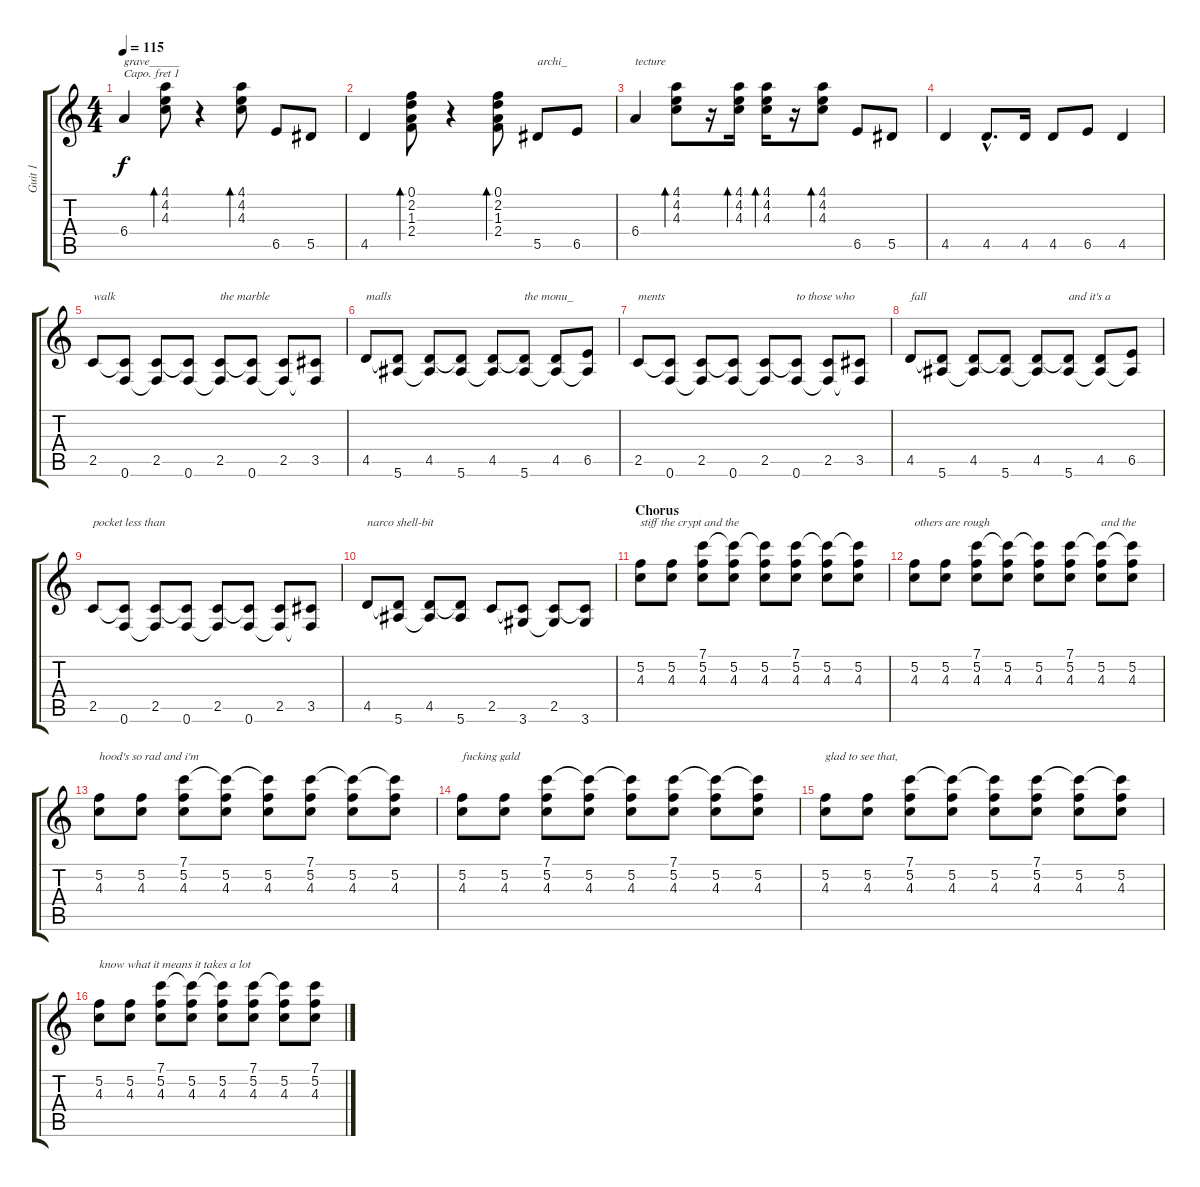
\track ("Guit 1 " "Guit 1 ") {instrument electricguitarjazz}
\staff {score tabs}
\capo 1
\tuning (E4 B3 G3 D3 A2 E2) {hide}
\ts (4 4)
\tempo 115
\clef g2
\ks c
6.4.4{txt "grave_____" dy f} (4.1 4.2 4.3).8{bd 30} r.4 (4.1 4.2 4.3).8{bd 30} 6.5.8 5.5.8 |
4.5.4 (0.1 2.2 1.3 2.4).8{bd 30} r.4 (0.1 2.2 1.3 2.4).8{bd 30} 5.5.8{txt "archi_"} 6.5.8 |
6.4.4{txt "tecture"} (4.1 4.2 4.3).8{bd 30} r.16 (4.1 4.2 4.3).16{bd 30} (4.1 4.2 4.3).16{bd 30} r.16 (4.1 4.2 4.3).8{bd 30} 6.5.8 5.5.8 |
4.5.4 4.5{hac}.8{d} 4.5.16 4.5.8 6.5.8 4.5.4 |
\section ("" "")
2.5.8{txt "walk"} (2.5{t} 0.6).8 (2.5 0.6{t}).8 (2.5{t} 0.6).8 (2.5 0.6{t}).8{txt "the marble"} (2.5{t} 0.6).8 (2.5 0.6{t}).8 (3.5 0.6{t}).8 |
4.5.8{txt "malls"} (4.5{t} 5.6).8 (4.5 5.6{t}).8 (4.5{t} 5.6).8 (4.5 5.6{t}).8 (4.5{t} 5.6).8{txt "the monu_"} (4.5 5.6{t}).8 (6.5 5.6{t}).8 |
2.5.8{txt "ments"} (2.5{t} 0.6).8 (2.5 0.6{t}).8 (2.5{t} 0.6).8 (2.5 0.6{t}).8 (2.5{t} 0.6).8{txt "to those who"} (2.5 0.6{t}).8 (3.5 0.6{t}).8 |
4.5.8{txt "fall"} (4.5{t} 5.6).8 (4.5 5.6{t}).8 (4.5{t} 5.6).8 (4.5 5.6{t}).8 (4.5{t} 5.6).8{txt "and it's a"} (4.5 5.6{t}).8 (6.5 5.6{t}).8 |
2.5.8{txt "pocket less than "} (2.5{t} 0.6).8 (2.5 0.6{t}).8 (2.5{t} 0.6).8 (2.5 0.6{t}).8 (2.5{t} 0.6).8 (2.5 0.6{t}).8 (3.5 0.6{t}).8 |
4.5.8{txt "narco shell-bit"} (4.5{t} 5.6).8 (4.5 5.6{t}).8 (4.5{t} 5.6).8 2.5.8 (2.5{t} 3.6).8 (2.5 3.6{t}).8 (2.5{t} 3.6).8 |
\section ("" "Chorus")
(5.2 4.3).8{txt "stiff the crypt and the" volume 10 instrument overdrivenguitar} (5.2 4.3).8 (7.1 5.2 4.3).8 (7.1{t} 5.2 4.3).8 (7.1{t} 5.2 4.3).8 (7.1 5.2 4.3).8 (7.1{t} 5.2 4.3).8 (7.1{t} 5.2 4.3).8 |
(5.2 4.3).8{txt "others are rough "} (5.2 4.3).8 (7.1 5.2 4.3).8 (7.1{t} 5.2 4.3).8 (7.1{t} 5.2 4.3).8 (7.1 5.2 4.3).8 (7.1{t} 5.2 4.3).8{txt "and the"} (7.1{t} 5.2 4.3).8 |
(5.2 4.3).8{txt "hood's so rad and i'm"} (5.2 4.3).8 (7.1 5.2 4.3).8 (7.1{t} 5.2 4.3).8 (7.1{t} 5.2 4.3).8 (7.1 5.2 4.3).8 (7.1{t} 5.2 4.3).8 (7.1{t} 5.2 4.3).8 |
(5.2 4.3).8{txt "fucking gald"} (5.2 4.3).8 (7.1 5.2 4.3).8 (7.1{t} 5.2 4.3).8 (7.1{t} 5.2 4.3).8 (7.1 5.2 4.3).8 (7.1{t} 5.2 4.3).8 (7.1{t} 5.2 4.3).8 |
(5.2 4.3).8{txt "glad to see that,"} (5.2 4.3).8 (7.1 5.2 4.3).8 (7.1{t} 5.2 4.3).8 (7.1{t} 5.2 4.3).8 (7.1 5.2 4.3).8 (7.1{t} 5.2 4.3).8 (7.1{t} 5.2 4.3).8 |
(5.2 4.3).8{txt "know what it means it takes a lot"} (5.2 4.3).8 (7.1 5.2 4.3).8 (7.1{t} 5.2 4.3).8 (7.1{t} 5.2 4.3).8 (7.1 5.2 4.3).8 (7.1{t} 5.2 4.3).8 (7.1 5.2 4.3).8
